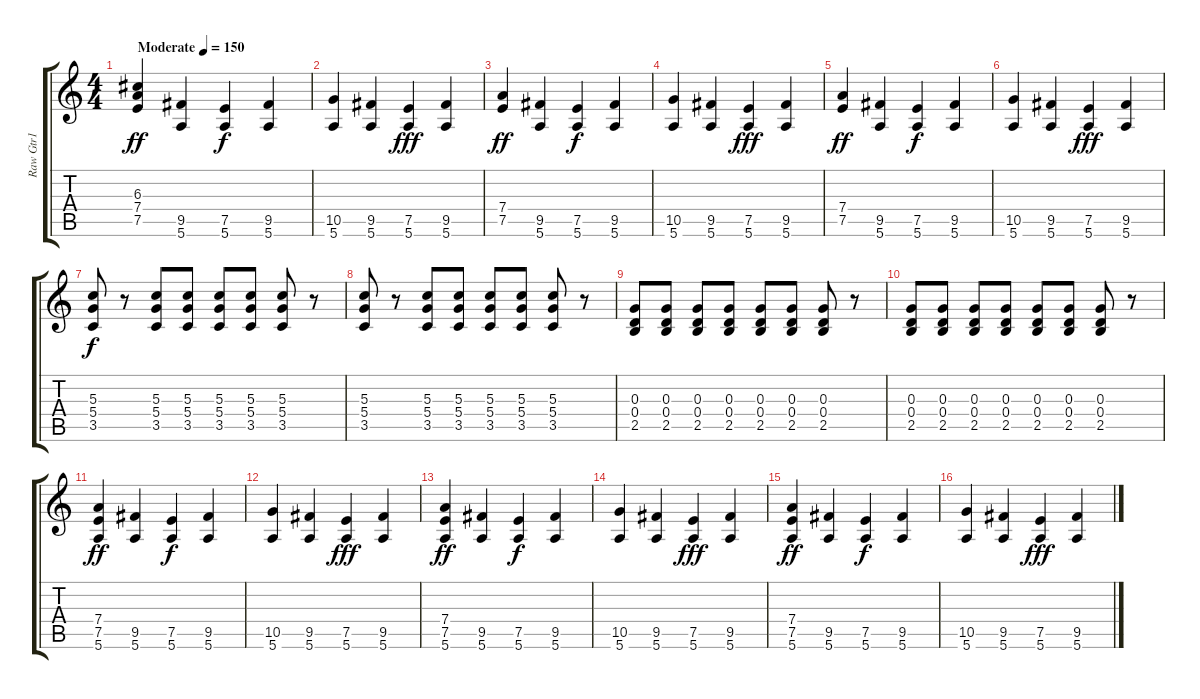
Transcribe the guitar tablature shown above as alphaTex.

\track ("Raw Gtr1" "Raw Gtr1") {instrument distortionguitar}
\staff {score tabs}
\tuning (E4 B3 G3 D3 A2 E2) {hide}
\ts (4 4)
\tempo (150 "Moderate")
\clef g2
\ks c
(6.3 7.4 7.5).4{dy ff instrument distortionguitar} (9.5 5.6).4 (7.5 5.6).4{dy f} (9.5 5.6).4 |
(10.5 5.6).4 (9.5 5.6).4 (7.5 5.6).4{dy fff} (9.5 5.6).4 |
(7.4 7.5).4{dy ff} (9.5 5.6).4 (7.5 5.6).4{dy f} (9.5 5.6).4 |
(10.5 5.6).4 (9.5 5.6).4 (7.5 5.6).4{dy fff} (9.5 5.6).4 |
(7.4 7.5).4{dy ff} (9.5 5.6).4 (7.5 5.6).4{dy f} (9.5 5.6).4 |
(10.5 5.6).4 (9.5 5.6).4 (7.5 5.6).4{dy fff} (9.5 5.6).4 |
(5.3 5.4 3.5).8{dy f} r.8 (5.3 5.4 3.5).8 (5.3 5.4 3.5).8 (5.3 5.4 3.5).8 (5.3 5.4 3.5).8 (5.3 5.4 3.5).8 r.8 |
(5.3 5.4 3.5).8 r.8 (5.3 5.4 3.5).8 (5.3 5.4 3.5).8 (5.3 5.4 3.5).8 (5.3 5.4 3.5).8 (5.3 5.4 3.5).8 r.8 |
(0.3 0.4 2.5).8 (0.3 0.4 2.5).8 (0.3 0.4 2.5).8 (0.3 0.4 2.5).8 (0.3 0.4 2.5).8 (0.3 0.4 2.5).8 (0.3 0.4 2.5).8 r.8 |
(0.3 0.4 2.5).8 (0.3 0.4 2.5).8 (0.3 0.4 2.5).8 (0.3 0.4 2.5).8 (0.3 0.4 2.5).8 (0.3 0.4 2.5).8 (0.3 0.4 2.5).8 r.8 |
(7.4 7.5 5.6).4{dy ff} (9.5 5.6).4 (7.5 5.6).4{dy f} (9.5 5.6).4 |
(10.5 5.6).4 (9.5 5.6).4 (7.5 5.6).4{dy fff} (9.5 5.6).4 |
(7.4 7.5 5.6).4{dy ff} (9.5 5.6).4 (7.5 5.6).4{dy f} (9.5 5.6).4 |
(10.5 5.6).4 (9.5 5.6).4 (7.5 5.6).4{dy fff} (9.5 5.6).4 |
(7.4 7.5 5.6).4{dy ff} (9.5 5.6).4 (7.5 5.6).4{dy f} (9.5 5.6).4 |
(10.5 5.6).4 (9.5 5.6).4 (7.5 5.6).4{dy fff} (9.5 5.6).4
